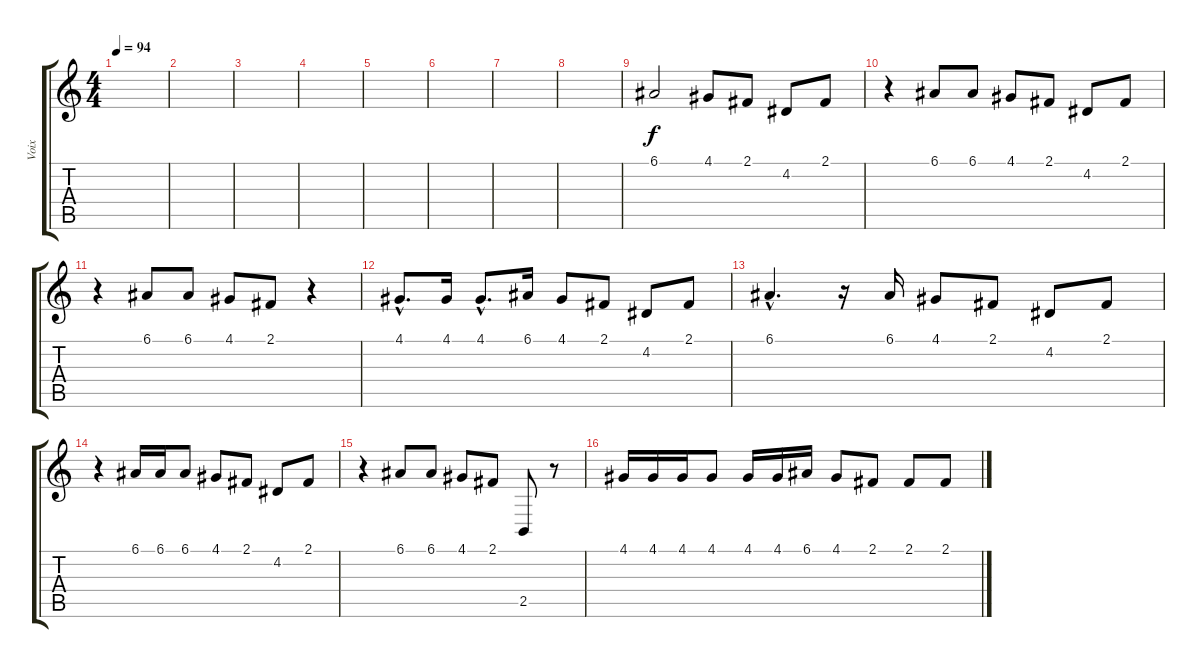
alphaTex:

\track ("Voix" "Voix") {instrument honkytonkpiano}
\staff {score tabs}
\tuning (E4 B3 G3 D3 A2 E2) {hide}
\ts (4 4)
\tempo 94
\clef g2
\ks c
|
|
|
|
|
|
|
|
6.1.2 4.1.8 2.1.8 4.2.8 2.1.8 |
r.4 6.1.8 6.1.8 4.1.8 2.1.8 4.2.8 2.1.8 |
r.4 6.1.8 6.1.8 4.1.8 2.1.8 r.4 |
4.1{hac}.8{d} 4.1.16 4.1{hac}.8{d} 6.1.16 4.1.8 2.1.8 4.2.8 2.1.8 |
6.1{hac}.4{d} r.16 6.1.16 4.1.8 2.1.8 4.2.8 2.1.8 |
r.4 6.1.16 6.1.16 6.1.8 4.1.8 2.1.8 4.2.8 2.1.8 |
r.4 6.1.8 6.1.8 4.1.8 2.1.8 2.5.8 r.8 |
4.1.16 4.1.16 4.1.16 4.1.8 4.1.16 4.1.16 6.1.16 4.1.8 2.1.8 2.1.8 2.1.8
